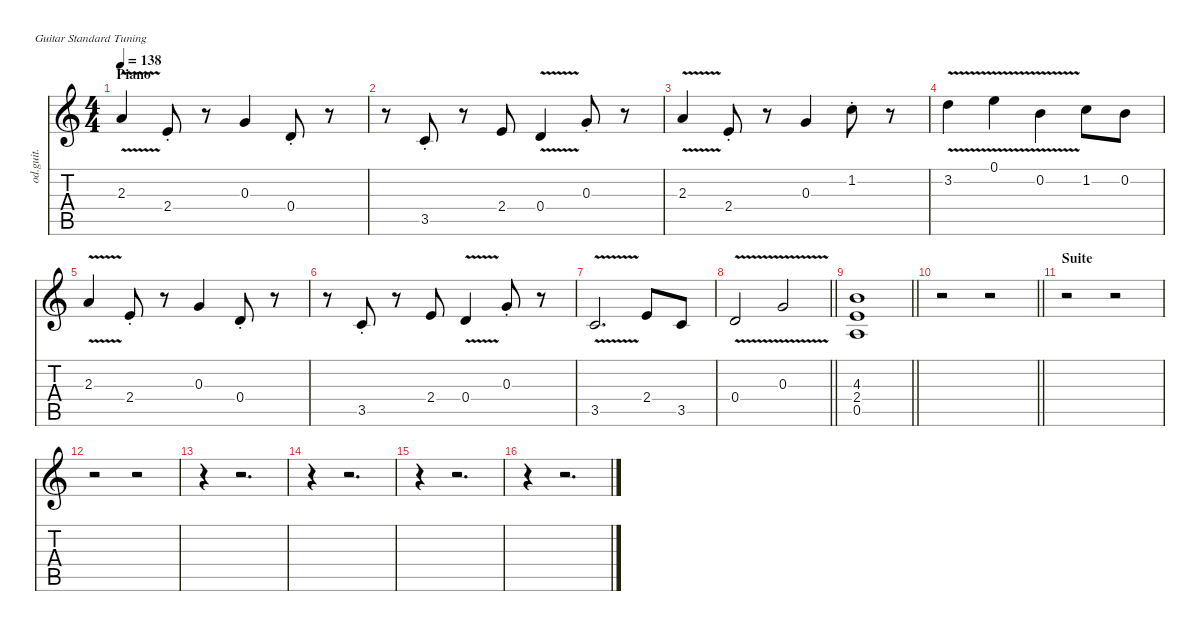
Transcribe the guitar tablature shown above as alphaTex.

\defaultSystemsLayout 4
\hideDynamics
\bracketExtendMode nobrackets
\track ("Hichem" "od.guit.") {instrument overdrivenguitar}
\staff {score tabs}
\tuning (E4 B3 G3 D3 A2 E2)
\ts (4 4)
\section ("" "Piano")
\tempo 138
\clef g2
\ks aminor
2.3{v}.4{dy f} 2.4{st}.8 r.8 0.3.4 0.4{st}.8 r.8 |
r.8 3.5{st}.8 r.8 2.4.8 0.4{v}.4 0.3{st}.8 r.8 |
2.3{v}.4 2.4{st}.8 r.8 0.3.4 1.2{st}.8 r.8 |
3.2{v}.4 0.1{v}.4 0.2{v}.4 1.2.8 0.2.8 |
2.3{v}.4 2.4{st}.8 r.8 0.3.4 0.4{st}.8 r.8 |
r.8 3.5{st}.8 r.8 2.4.8 0.4{v}.4 0.3{st}.8 r.8 |
3.5{v}.2{d} 2.4.8 3.5.8 |
\barLineRight lightlight
0.4{v}.2 0.3{v}.2 |
\barLineRight lightlight
(4.3 2.4 0.5).1 |
\barLineRight lightlight
r.2{beam Down} r.2{beam Down} |
\section ("" "Suite")
r.2{beam Down} r.2{beam Down} |
r.2{beam Down} r.2{beam Down} |
r.4{beam Down} r.2{d beam Down} |
r.4{beam Down} r.2{d beam Down} |
r.4{beam Down} r.2{d beam Down} |
r.4{beam Down} r.2{d beam Down}
